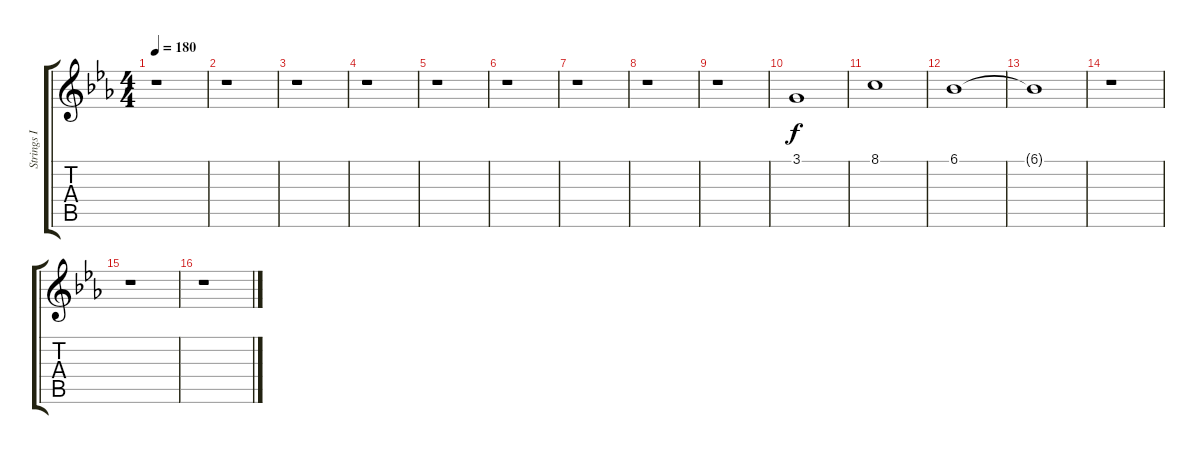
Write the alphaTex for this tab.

\track ("Strings I" "Strings I") {instrument stringensemble1}
\staff {score tabs}
\tuning (E4 B3 G3 D3 A2 E2) {hide}
\ts (4 4)
\tempo 180
\clef g2
\ks eb
r.1{dy f} |
r.1 |
r.1 |
r.1 |
r.1 |
r.1 |
r.1 |
r.1 |
r.1 |
3.1.1 |
8.1.1 |
6.1.1 |
6.1{t}.1 |
r.1 |
r.1 |
r.1
